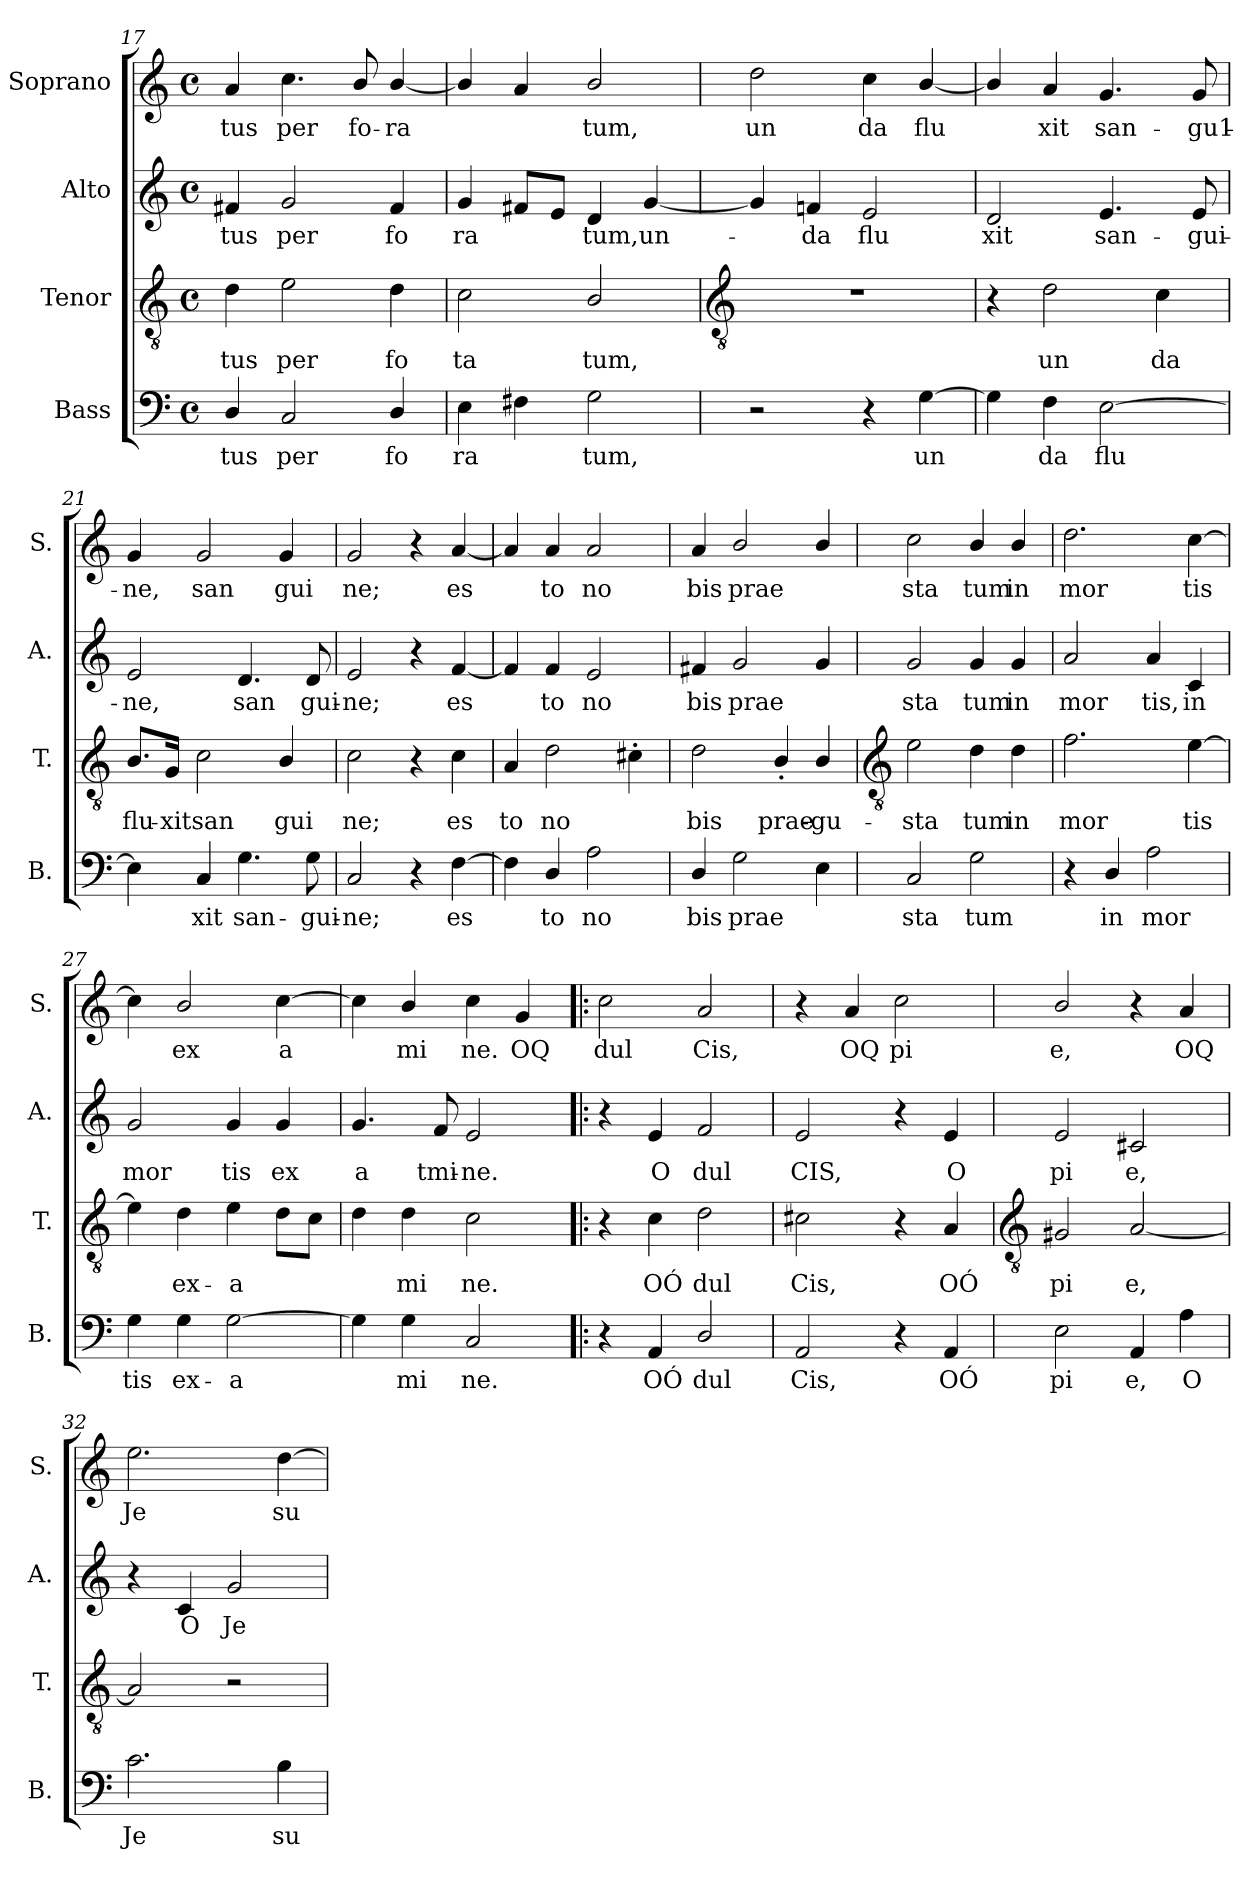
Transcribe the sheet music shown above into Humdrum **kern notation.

**kern	**text	**kern	**text	**kern	**text	**kern	**text
*part4	*part4	*part3	*part3	*part2	*part2	*part1	*part1
*staff4	*staff4	*staff3	*staff3	*staff2	*staff2	*staff1	*staff1
*I"Bass	*	*I"Tenor	*	*I"Alto	*	*I"Soprano	*
*I'B.	*	*I'T.	*	*I'A.	*	*I'S.	*
*clefF4	*	*clefGv2	*	*clefG2	*	*clefG2	*
*k[]	*	*k[]	*	*k[]	*	*k[]	*
*C:	*	*C:	*	*C:	*	*C:	*
*M4/4	*	*M4/4	*	*M4/4	*	*M4/4	*
*met(c)	*	*met(c)	*	*met(c)	*	*met(c)	*
=17	=17	=17	=17	=17	=17	=17	=17
!	!LO:LY:b	!	!LO:LY:b	!	!LO:LY:b	!	!LO:LY:b
4D/	tus	4d	tus	4f#X	tus	4a	tus
!	!LO:LY:b	!	!LO:LY:b	!	!LO:LY:b	!	!LO:LY:b
2C	per	2e	per	2g	per	4.cc	per
!	!	!	!	!	!	!	!LO:LY:b
.	.	.	.	.	.	8b/	fo-
!	!LO:LY:b	!	!LO:LY:b	!	!LO:LY:b	!	!LO:LY:b
4D/	fo	4d	fo	4f#	fo	[4b/	-ra
=18	=18	=18	=18	=18	=18	=18	=18
!	!LO:LY:b	!	!LO:LY:b	!	!LO:LY:b	!	!
4E	ra	2c	ta	4g	ra	4b/]	.
4F#X	.	.	.	8f#XL	.	4a	.
.	.	.	.	8eJ	.	.	.
!	!LO:LY:b	!	!LO:LY:b	!	!LO:LY:b	!	!LO:LY:b
2G	tum,	2B/	tum,	4d	tum,	2b/	tum,
!	!	!	!	!	!LO:LY:b	!	!
.	.	.	.	[4g	un-	.	.
!!LO:LB:g=z
=19	=19	=19	=19	=19	=19	=19	=19
*	*	*clefGv2	*	*	*	*	*
!	!	!	!	!	!	!	!LO:LY:b
2r	.	1r	.	4g]	.	2dd	un
!	!	!	!	!	!LO:LY:b	!	!
.	.	.	.	4fn	-da	.	.
!	!	!	!	!	!LO:LY:b	!	!LO:LY:b
4r	.	.	.	2e	flu	4cc	da
!	!LO:LY:b	!	!	!	!	!	!LO:LY:b
[4G	un	.	.	.	.	[4b/	flu
=20	=20	=20	=20	=20	=20	=20	=20
!	!	!	!	!	!LO:LY:b	!	!
4G]	.	4r	.	2d	xit	4b/]	.
!	!LO:LY:b	!	!LO:LY:b	!	!	!	!LO:LY:b
4F	da	2d	un	.	.	4a	xit
!	!LO:LY:b	!	!	!	!LO:LY:b	!	!LO:LY:b
[2E	flu	.	.	4.e	san-	4.g	san-
!	!	!	!LO:LY:b	!	!	!	!
.	.	4c	da	.	.	.	.
!	!	!	!	!	!LO:LY:b	!	!LO:LY:b
.	.	.	.	8e	-gui-	8g	-gu1-
=21	=21	=21	=21	=21	=21	=21	=21
!	!	!	!LO:LY:b	!	!LO:LY:b	!	!LO:LY:b
4E]	.	8.BL	flu-	2e	-ne,	4g	-ne,
!	!	!	!LO:LY:b	!	!	!	!
.	.	16GJ	-xit	.	.	.	.
!	!LO:LY:b	!	!LO:LY:b	!	!	!	!LO:LY:b
4C	xit	2c	san	.	.	2g	san
!	!LO:LY:b	!	!	!	!LO:LY:b	!	!
4.G	san-	.	.	4.d	san	.	.
!	!	!	!LO:LY:b	!	!	!	!LO:LY:b
.	.	4B/	gui	.	.	4g	gui
!	!LO:LY:b	!	!	!	!LO:LY:b	!	!
8G	-gui-	.	.	8d	gui-	.	.
=22	=22	=22	=22	=22	=22	=22	=22
!	!LO:LY:b	!	!LO:LY:b	!	!LO:LY:b	!	!LO:LY:b
2C	-ne;	2c	ne;	2e	-ne;	2g	ne;
4r	.	4r	.	4r	.	4r	.
!	!LO:LY:b	!	!LO:LY:b	!	!LO:LY:b	!	!LO:LY:b
[4F	es	4c	es	[4f	es	[4a	es
=23	=23	=23	=23	=23	=23	=23	=23
!	!	!	!LO:LY:b	!	!	!	!
4F]	.	4A	to	4f]	.	4a]	.
!	!LO:LY:b	!	!LO:LY:b	!	!LO:LY:b	!	!LO:LY:b
4D/	to	2d	no	4f	to	4a	to
!	!LO:LY:b	!	!	!	!LO:LY:b	!	!LO:LY:b
2A	no	.	.	2e	no	2a	no
.	.	4c#X'	.	.	.	.	.
=24	=24	=24	=24	=24	=24	=24	=24
!	!LO:LY:b	!	!LO:LY:b	!	!LO:LY:b	!	!LO:LY:b
4D/	bis	2d	bis	4f#X	bis	4a	bis
!	!LO:LY:b	!	!	!	!LO:LY:b	!	!LO:LY:b
2G	prae	.	.	2g	prae	2b/	prae
!	!	!	!LO:LY:b	!	!	!	!
.	.	4B'/	prae-	.	.	.	.
!	!	!	!LO:LY:b	!	!	!	!
4E	.	4B/	-gu-	4g	.	4b/	.
!!LO:LB:g=z
=25	=25	=25	=25	=25	=25	=25	=25
*	*	*clefGv2	*	*	*	*	*
!	!LO:LY:b	!	!LO:LY:b	!	!LO:LY:b	!	!LO:LY:b
2C	sta	2e	-sta	2g	sta	2cc	sta
!	!LO:LY:b	!	!LO:LY:b	!	!LO:LY:b	!	!LO:LY:b
2G	tum	4d	tum	4g	tum	4b/	tum
!	!	!	!LO:LY:b	!	!LO:LY:b	!	!LO:LY:b
.	.	4d	in	4g	in	4b/	in
=26	=26	=26	=26	=26	=26	=26	=26
!	!	!	!LO:LY:b	!	!LO:LY:b	!	!LO:LY:b
4r	.	2.f	mor	2a	mor	2.dd	mor
!	!LO:LY:b	!	!	!	!	!	!
4D/	in	.	.	.	.	.	.
!	!LO:LY:b	!	!	!	!LO:LY:b	!	!
2A	mor	.	.	4a	tis,	.	.
!	!	!	!LO:LY:b	!	!LO:LY:b	!	!LO:LY:b
.	.	[4e	tis	4c	in	[4cc	tis
=27	=27	=27	=27	=27	=27	=27	=27
!	!LO:LY:b	!	!	!	!LO:LY:b	!	!
4G	tis	4e]	.	2g	mor	4cc]	.
!	!LO:LY:b	!	!LO:LY:b	!	!	!	!LO:LY:b
4G	ex-	4d	ex-	.	.	2b/	ex
!	!LO:LY:b	!	!LO:LY:b	!	!LO:LY:b	!	!
[2G	-a	4e	-a	4g	tis	.	.
!	!	!	!	!	!LO:LY:b	!	!LO:LY:b
.	.	8dL	.	4g	ex	[4cc	a
.	.	8cJ	.	.	.	.	.
=28	=28	=28	=28	=28	=28	=28	=28
!	!	!	!	!	!LO:LY:b	!	!
4G]	.	4d	.	4.g	a	4cc]	.
!	!LO:LY:b	!	!LO:LY:b	!	!	!	!LO:LY:b
4G	mi	4d	mi	.	.	4b/	mi
!	!	!	!	!	!LO:LY:b	!	!
.	.	.	.	8f	tmi-	.	.
!	!LO:LY:b	!	!LO:LY:b	!	!LO:LY:b	!	!LO:LY:b
2C	ne.	2c	ne.	2e	-ne.	4cc	ne.
!	!	!	!	!	!	!	!LO:LY:b
.	.	.	.	.	.	4g	OQ
=29!|:	=29!|:	=29!|:	=29!|:	=29!|:	=29!|:	=29!|:	=29!|:
!	!	!	!	!	!	!	!LO:LY:b
4r	.	4r	.	4r	.	2cc	dul
!	!LO:LY:b	!	!LO:LY:b	!	!LO:LY:b	!	!
4AA	OÓ	4c	OÓ	4e	O	.	.
!	!LO:LY:b	!	!LO:LY:b	!	!LO:LY:b	!	!LO:LY:b
2D/	dul	2d	dul	2f	dul	2a	Cis,
=30	=30	=30	=30	=30	=30	=30	=30
!	!LO:LY:b	!	!LO:LY:b	!	!LO:LY:b	!	!
2AA	Cis,	2c#X	Cis,	2e	CIS,	4r	.
!	!	!	!	!	!	!	!LO:LY:b
.	.	.	.	.	.	4a	OQ
!	!	!	!	!	!	!	!LO:LY:b
4r	.	4r	.	4r	.	2cc	pi
!	!LO:LY:b	!	!LO:LY:b	!	!LO:LY:b	!	!
4AA	OÓ	4A	OÓ	4e	O	.	.
!!LO:LB:g=z
=31	=31	=31	=31	=31	=31	=31	=31
*	*	*clefGv2	*	*	*	*	*
!	!LO:LY:b	!	!LO:LY:b	!	!LO:LY:b	!	!LO:LY:b
2E	pi	2G#X	pi	2e	pi	2b/	e,
!	!LO:LY:b	!	!LO:LY:b	!	!LO:LY:b	!	!
4AA	e,	[2A	e,	2c#X	e,	4r	.
!	!LO:LY:b	!	!	!	!	!	!LO:LY:b
4A	O	.	.	.	.	4a	OQ
=32	=32	=32	=32	=32	=32	=32	=32
!	!LO:LY:b	!	!	!	!	!	!LO:LY:b
2.c	Je	2A]	.	4r	.	2.ee	Je
!	!	!	!	!	!LO:LY:b	!	!
.	.	.	.	4c	O	.	.
!	!	!	!	!	!LO:LY:b	!	!
.	.	2r	.	2g	Je	.	.
!	!LO:LY:b	!	!	!	!	!	!LO:LY:b
4B	su	.	.	.	.	[4dd	su
=	=	=	=	=	=	=	=
*-	*-	*-	*-	*-	*-	*-	*-
